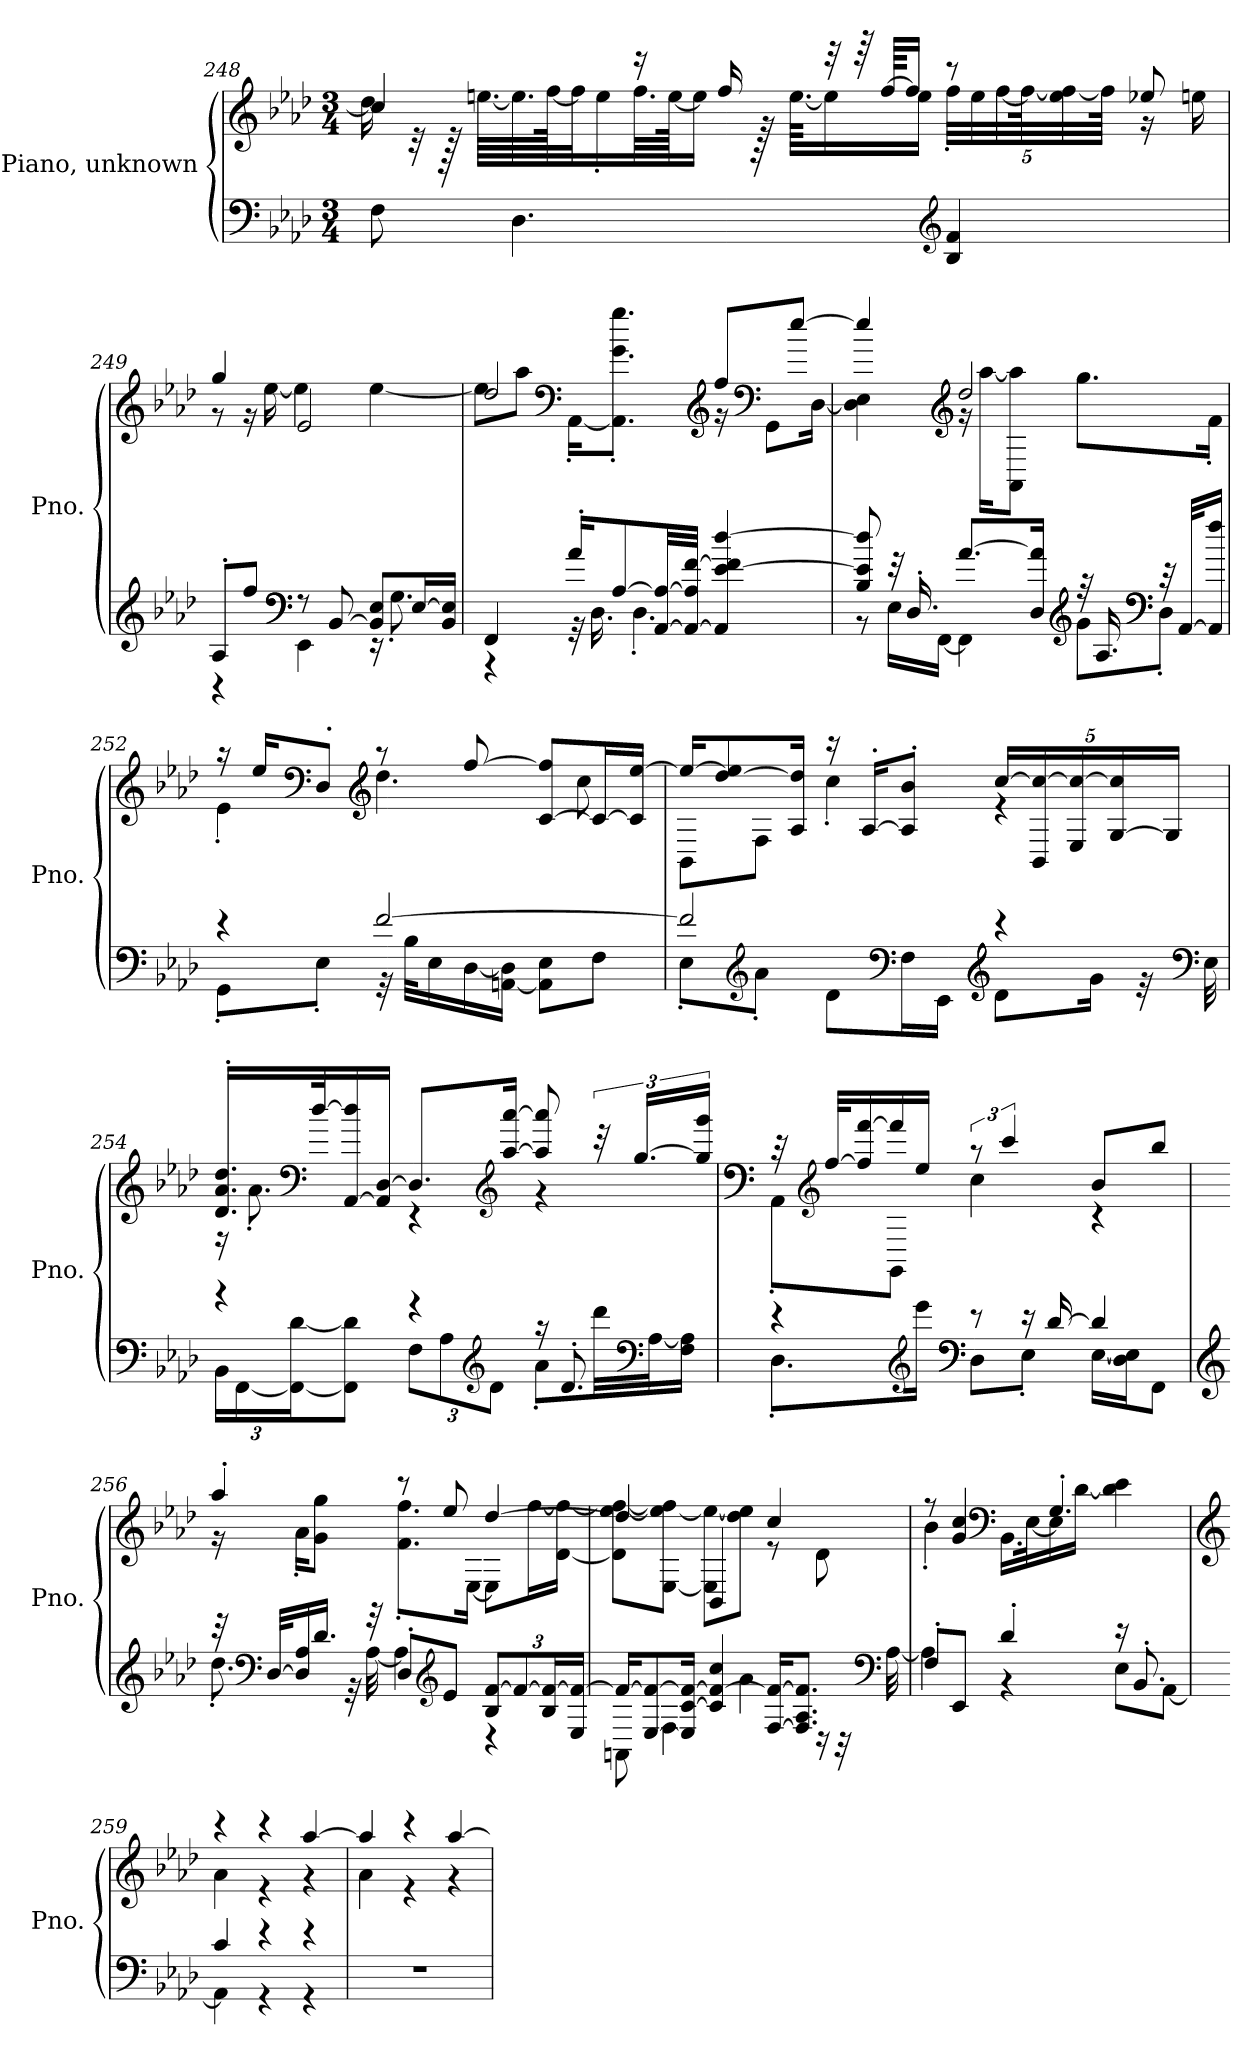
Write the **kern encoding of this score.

**kern	**kern
*part1	*part1
*staff2	*staff1
*I"Piano, unknown	*
*I'Pno.	*
!!LO:PB:g=z
*clefF4	*clefG2
*k[b-e-a-d-]	*k[b-e-a-d-]
*M3/4	*M3/4
=248	=248
*	*^
8F\	4cc/]	16dd-\
.	.	32r
.	.	128r
.	.	[64.een\LLLL
4.D-\	.	64.ee\]
.	.	[128ff\JK
.	.	32ff\J]
.	.	16ee'\
.	16r	64.ff\LL
.	.	[128ee\JJK
.	.	16ee\JJ]
.	16ff/	.
.	.	128r
.	.	[64.ee\KKLL
.	32r	16ee\]
.	64r	.
.	[64ff/KKLL	.
.	16ff/JJ]	16ee\JJ
*clefG2	*	*
*	*	*Xbrackettup
4B-/ 4f/	8r	40ff'\LLL
.	.	40ee\
.	.	[40ff\
.	.	80ff\K_
.	.	40ee\ 40ff\_
.	.	80ff\JJJk]
.	8ee-X/	16r
.	.	16een\
!!LO:LB:g=z	!!
=249	=249	=249
*^	*	*
8A-'/L	4r	4gg/	8r
8ff/J	.	.	16r
.	.	.	[16ee-\
*clefF4	*	*	*
8r	4EE-\	2e-/	4ee-\]
[8BB-/	.	.	.
8BB-/] 8E-/L	16r	.	[4ee-\
.	8.G'\	.	.
[16E-/L	.	.	.
16BB-/ 16E-/]JJ	.	.	.
=250	=250	=250	=250
4FF/	4r	2dd-/	8ee-\L]
.	.	.	8aa-\J
*	*	*clefF4	*
16a-'/KL	32r	.	[16AA-'\KL
.	16.D-\	.	.
[8A-/	.	.	8.AA-\]' 8.g\' 8.gg\'J
.	4.D-'\	.	.
[32AA-/ 32A-/_LL	.	.	.
32AA-/_ 32A-/] [32f/JJJ	.	.	.
*	*	*clefG2	*
4AA-/] [4e-/ 4f/] [4dd-/	.	8ff/L	16r
*	*	*clefF4	*
.	.	.	8GG\L
.	.	[8ee-/J	.
.	.	.	[16D-\Jk
!!LO:LB:g=z	!!
=251	=251	=251	=251
8B-/ 8e-/] 8dd-/]	8r	4ee-/]	4D-\] 4E-\
32r	16E-\LL	.	.
16.D-'/	.	.	.
.	[16FF\JJ	.	.
*	*	*clefG2	*
[8.a-/L	4FF\]	2dd-/	16r
.	.	.	[16aa-\KL
.	.	.	8AA-\ 8aa-\]J
16D-/ 16a-/]Jk	.	.	.
*clefG2	*	*	*
32r	8g\L	.	8.gg\L
16.A-/	.	.	.
*clefF4	*	*	*
32r	8D-'\J	.	.
[32AA-/KLL	.	.	.
16AA-/] 16ff/JJ	.	.	16f'\Jk
=252	=252	=252	=252
4r	8GG'\L	16r	4e-'\
.	.	16ee-/KL	.
*	*	*clefF4	*
.	8E-'\J	8D-'/J	.
*	*	*clefG2	*
[2f/	32r	8r	4.dd-\
.	32B-\KLL	.	.
.	16E-\	.	.
.	[16D-\	[8ff/	.
.	[16AAn\ 16D-\]JJ	.	.
.	8AA\] 8E-\L	[8c/ 8ff/]L	.
.	8F\J	16c/L_	8cc\
.	.	16c/] [16ee-/JJ	.
!!LO:LB:g=z	!!
=253	=253	=253	=253
2f/]	8E-'\L	16ee-/KL_	8BB-\L
.	.	[8dd-/ 8ee-/]	.
*clefG2	*	*	*
.	8a-'\J	.	8F\J
.	.	16A-/ 16dd-/]Jk	.
.	8d-\L	16r	4cc'\
.	.	[16A-'/KL	.
*clefF4	*	*	*
.	16F\L	8A-/]' 8b-/'J	.
.	16EE-\JJ	.	.
*clefG2	*	*	*
4r	8d-\L	[20cc/LL	4r
.	.	20BB-/ 20cc/_	.
.	.	20E-/ 20cc/_	.
.	16g\Jk	.	.
.	.	[20G/ 20cc/]	.
.	32r	.	.
.	.	20G/JJ]	.
*clefF4	*	*	*
.	32E-\	.	.
!!LO:LB:g=z	!!
=254	=254	=254	=254
*	*Xbrackettup	*	*
4r	24BB-\LL	16.d-/' 16.a-/' 16.dd-/'LL	16r
.	[24FF\	.	.
.	.	.	8.a-'\
.	24FF\_ [24d-\J	.	.
*	*	*clefF4	*
.	.	[32dd-/K	.
.	8FF\] 8d-\]J	[16AA-/ 16dd-/]	.
.	.	16AA-/] [16D-/JJ	.
4r	12F\L	8.D-/L]	4r
.	12A-\	.	.
*clefG2	*	*	*
.	12d-\J	.	.
*	*	*clefG2	*
.	.	[16aa-/ [16aaa-/Jk	.
16r	8a-'\L	8aa-/] 8aaa-/]	4r
8.d-'/	.	.	.
*	*	*brackettup	*
.	32ddd-\LL	48r	.
.	.	[24.gg/LL	.
*clefF4	*	*	*
.	[32A-\J	.	.
.	16F\ 16A-\]JJ	.	.
.	.	24gg/] 24ggg/JJ	.
!!LO:LB:g=z	!!
=255	=255	=255	=255
*	*	*clefF4	*
4r	8.D-'\L	32r	8AA-'\L
*	*	*clefG2	*
.	.	[32ff/KLL	.
.	.	16ff/] [16fff/	.
.	.	16fff/]	8GG\J
*clefG2	*	*	*
.	16eee-\Jk	16ee-/JJ	.
*clefF4	*	*	*
8r	8D-\L	12r	4cc\
.	.	6ccc/	.
16r	8E-'\J	.	.
[16d-/	.	.	.
4d-/]	[16E-\LL	8b-/L	4r
.	16D-\ 16E-\]J	.	.
.	8FF\J	8bb-/J	.
=256	=256	=256	=256
*clefG2	*	*	*
32r	8.dd-'\	4aa-'/	16r
*clefF4	*	*	*
[32D-/KLL	.	.	.
16D-/] 16A-/	.	.	16a-'\KL
16.d-/JJ	.	.	8g\ 8gg\J
.	32r	.	.
32r	[32A-\	.	.
8D-'/L	4A-\]	8r	8.f\' 8.ff\'L
*clefG2	*	*	*
8e-/J	.	8ee-/	.
.	.	.	[16E-\Jk
12B-/ [12f/L	4r	[4dd-/	8E-\L]
12f/_	.	.	.
.	.	.	[16ff\L
24B-/ 24f/_L	.	.	.
.	.	.	[16d-\ 16ff\_JJ
24E-/ 24f/_JJ	.	.	.
!!LO:PB:g=z	!!
=257	=257	=257	=257
16f/KL_	8AAn\	4dd-/]	8d-\] [8ee-\ 8ff\_L
[8E-/ 8f/_	.	.	.
.	4F\	.	[8E-\ 8ee-\_ 8ff\]J
16E-/] [16c/ 16f/_Jk	.	.	.
4c/] 4f/_ 4cc/	.	4BB-/	8E-\] 8ee-\_L
.	4a-\	.	8dd-\ 8ee-\]J
[16F/ 16f/_KL	.	4cc/	8r
8.F/] 8.A-/ 8.f/]J	.	.	.
.	16r	.	8d-\
.	32r	.	.
*clefF4	*	*	*
.	[32A-\	.	.
=258	=258	=258	=258
8F'/L	4A-\]	8r	4b-'\
8EE-/J	.	4g/ 4cc/	.
*	*	*clefF4	*
4d-'/	4r	.	16.BB-\LL
.	.	.	[32E-\K
.	.	4.G'/	16E-\]
.	.	.	[16d-\JJ
16r	8E-\L	.	4d-\] 4e-\
8.BB-'/	.	.	.
.	[8AA-\J	.	.
=259	=259	=259	=259
*	*	*clefG2	*
4c/	4AA-\]	4r	4a-\
4r	4r	4r	4r
4r	4r	[4aa-/	4r
*v	*v	*	*
=260	=260	=260
2.r	4aa-/]	4a-\
.	4r	4r
.	[4aa-/	4r
*	*v	*v
=	=
*-	*-
